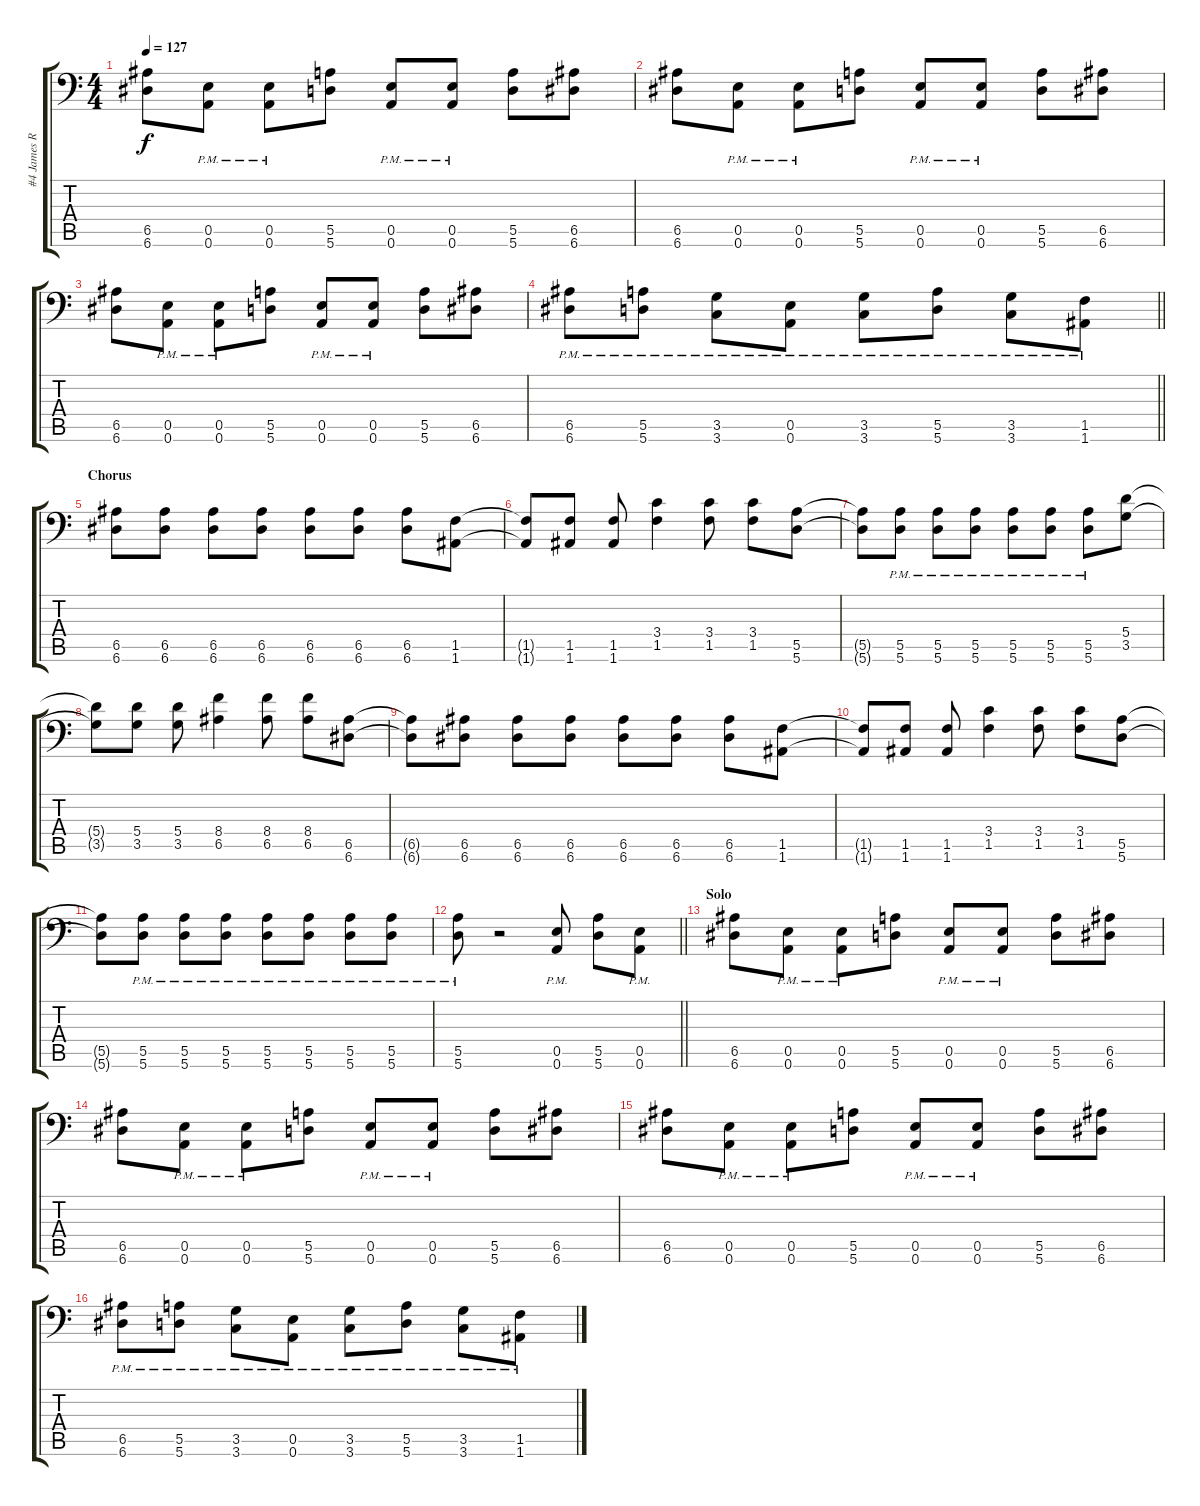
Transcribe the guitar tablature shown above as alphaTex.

\track ("#4 James Root" "#4 James R") {instrument distortionguitar}
\staff {score tabs}
\tuning (B3 Gb3 D3 A2 E2 A1) {hide}
\ts (4 4)
\tempo 127
\clef f4
\ks c
(6.5 6.6).8{dy f} (0.5{pm} 0.6{pm}).8 (0.5{pm} 0.6{pm}).8 (5.5 5.6).8 (0.5{pm} 0.6{pm}).8 (0.5{pm} 0.6{pm}).8 (5.5 5.6).8 (6.5 6.6).8 |
(6.5 6.6).8 (0.5{pm} 0.6{pm}).8 (0.5{pm} 0.6{pm}).8 (5.5 5.6).8 (0.5{pm} 0.6{pm}).8 (0.5{pm} 0.6{pm}).8 (5.5 5.6).8 (6.5 6.6).8 |
(6.5 6.6).8 (0.5{pm} 0.6{pm}).8 (0.5{pm} 0.6{pm}).8 (5.5 5.6).8 (0.5{pm} 0.6{pm}).8 (0.5{pm} 0.6{pm}).8 (5.5 5.6).8 (6.5 6.6).8 |
\barLineRight lightlight
(6.5{pm} 6.6{pm}).8 (5.5{pm} 5.6{pm}).8 (3.5{pm} 3.6{pm}).8 (0.5{pm} 0.6{pm}).8 (3.5{pm} 3.6{pm}).8 (5.5{pm} 5.6{pm}).8 (3.5{pm} 3.6{pm}).8 (1.5{pm} 1.6{pm}).8 |
\section ("" "Chorus")
(6.5 6.6).8 (6.5 6.6).8 (6.5 6.6).8 (6.5 6.6).8 (6.5 6.6).8 (6.5 6.6).8 (6.5 6.6).8 (1.5 1.6).8 |
(1.5{t} 1.6{t}).8 (1.5 1.6).8 (1.5 1.6).8 (3.4 1.5).4 (3.4 1.5).8 (3.4 1.5).8 (5.5 5.6).8 |
(5.5{t} 5.6{t}).8 (5.5{pm} 5.6{pm}).8 (5.5{pm} 5.6{pm}).8 (5.5{pm} 5.6{pm}).8 (5.5{pm} 5.6{pm}).8 (5.5{pm} 5.6{pm}).8 (5.5{pm} 5.6{pm}).8 (5.4 3.5).8 |
(5.4{t} 3.5{t}).8 (5.4 3.5).8 (5.4 3.5).8 (8.4 6.5).4 (8.4 6.5).8 (8.4 6.5).8 (6.5 6.6).8 |
(6.5{t} 6.6{t}).8 (6.5 6.6).8 (6.5 6.6).8 (6.5 6.6).8 (6.5 6.6).8 (6.5 6.6).8 (6.5 6.6).8 (1.5 1.6).8 |
(1.5{t} 1.6{t}).8 (1.5 1.6).8 (1.5 1.6).8 (3.4 1.5).4 (3.4 1.5).8 (3.4 1.5).8 (5.5 5.6).8 |
(5.5{t} 5.6{t}).8 (5.5{pm} 5.6{pm}).8 (5.5{pm} 5.6{pm}).8 (5.5{pm} 5.6{pm}).8 (5.5{pm} 5.6{pm}).8 (5.5{pm} 5.6{pm}).8 (5.5{pm} 5.6{pm}).8 (5.5{pm} 5.6{pm}).8 |
\barLineRight lightlight
(5.5{pm} 5.6{pm}).8 r.2 (0.5{pm} 0.6{pm}).8 (5.5 5.6).8 (0.5{pm} 0.6{pm}).8 |
\section ("" "Solo")
(6.5 6.6).8 (0.5{pm} 0.6{pm}).8 (0.5{pm} 0.6{pm}).8 (5.5 5.6).8 (0.5{pm} 0.6{pm}).8 (0.5{pm} 0.6{pm}).8 (5.5 5.6).8 (6.5 6.6).8 |
(6.5 6.6).8 (0.5{pm} 0.6{pm}).8 (0.5{pm} 0.6{pm}).8 (5.5 5.6).8 (0.5{pm} 0.6{pm}).8 (0.5{pm} 0.6{pm}).8 (5.5 5.6).8 (6.5 6.6).8 |
(6.5 6.6).8 (0.5{pm} 0.6{pm}).8 (0.5{pm} 0.6{pm}).8 (5.5 5.6).8 (0.5{pm} 0.6{pm}).8 (0.5{pm} 0.6{pm}).8 (5.5 5.6).8 (6.5 6.6).8 |
(6.5{pm} 6.6{pm}).8 (5.5{pm} 5.6{pm}).8 (3.5{pm} 3.6{pm}).8 (0.5{pm} 0.6{pm}).8 (3.5{pm} 3.6{pm}).8 (5.5{pm} 5.6{pm}).8 (3.5{pm} 3.6{pm}).8 (1.5{pm} 1.6{pm}).8
